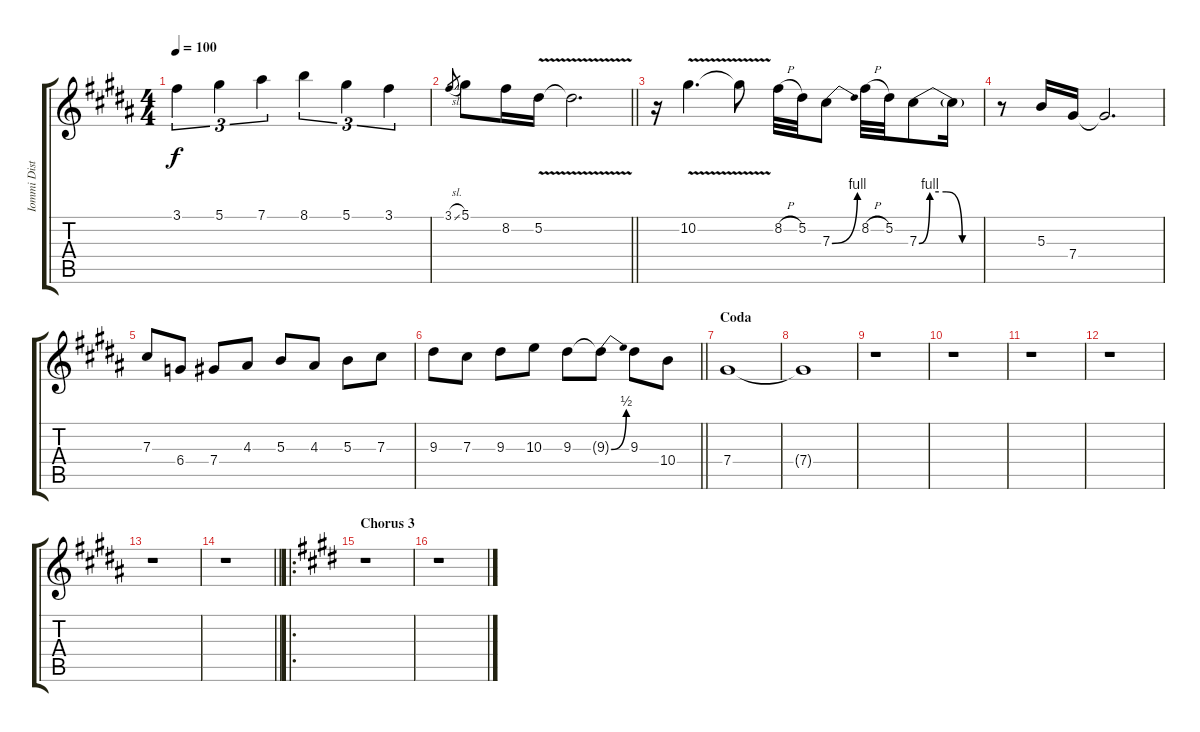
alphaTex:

\track ("Iommi Distortion (Solo)" "Iommi Dist") {instrument distortionguitar}
\staff {score tabs}
\tuning (Eb4 Bb3 Gb3 Db3 Ab2 Eb2) {hide}
\ts (4 4)
\tempo 100
\clef g2
\ks b
3.1{t}.4{tu (3 2) dy f} 5.1.4{tu (3 2)} 7.1.4{tu (3 2)} 8.1.4{tu (3 2)} 5.1.4{tu (3 2)} 3.1.4{tu (3 2)} |
\barLineRight lightlight
3.1{sl}.8{gr} 5.1.8 8.2.16 5.2{v}.16 5.2{v t}.2{d} |
r.16 10.2{v}.4{d} 10.2{t}.8 8.2{h}.32 5.2.32 7.3{be (bend 0 0 60 4)}.8 8.2{h}.32 5.2.32 7.3{be (custom 0 0 10 4 25 4 40 0 60 0)}.8 7.3{t}.16 |
r.8 5.3.16 7.4.16 7.4{t}.2{d} |
7.3.8 6.4.8 7.4.8 4.3.8 5.3.8 4.3.8 5.3.8 7.3.8 |
\barLineRight lightlight
9.3.8 7.3.8 9.3.8 10.3.8 9.3.8 9.3{be (bend 0 0 60 2) t}.8 9.3.8 10.4.8 |
\section ("" "Coda")
7.4.1 |
7.4{t}.1 |
r.1 |
r.1 |
r.1 |
r.1 |
r.1 |
\barLineRight lightlight
r.1 |
\ro
\section ("" "Chorus 3")
\ks e
r.1 |
r.1
